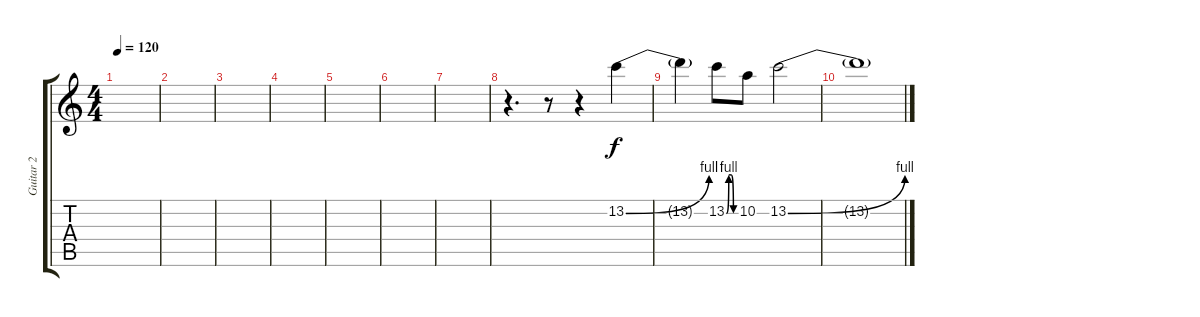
\track ("Guitar 2" "Guitar 2") {instrument distortionguitar}
\staff {score tabs}
\tuning (E4 B3 G3 D3 A2 E2) {hide}
\ts (4 4)
\tempo 120
\clef g2
\ks c
|
|
|
|
|
|
|
r.4{d volume 10} r.8 r.4 13.2{be (bend 0 0 60 4)}.4 |
13.2{t}.4 13.2{be (custom 0 0 15 4 30 4 45 0 60 0)}.8 10.2.8 13.2{be (bend 0 0 60 4)}.2{volume 0} |
13.2{t}.1
